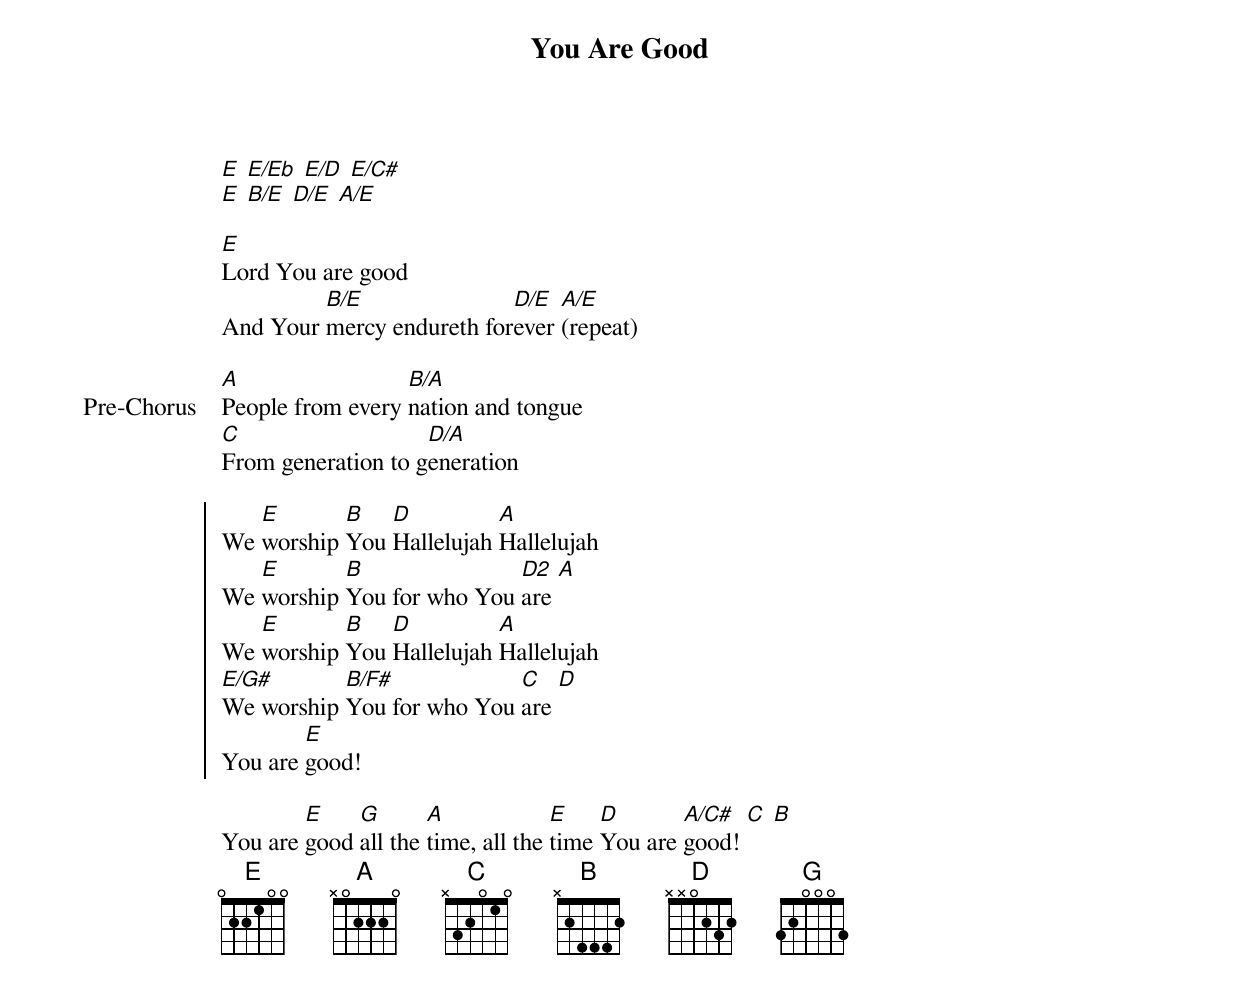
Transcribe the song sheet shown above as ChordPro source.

{title: You Are Good}
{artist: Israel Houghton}
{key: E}

{start_of_verse}
[E] [E/Eb] [E/D] [E/C#]
[E] [B/E] [D/E] [A/E]
{end_of_verse}

{start_of_verse}
[E]Lord You are good
And Your [B/E]mercy endureth for[D/E]ever [A/E](repeat)
{end_of_verse}

{start_of_bridge: Pre-Chorus}
[A]People from every [B/A]nation and tongue
[C]From generation to g[D/A]eneration
{end_of_bridge}

{start_of_chorus}
We [E]worship [B]You [D]Hallelujah [A]Hallelujah
We [E]worship [B]You for who You [D2]are [A]
We [E]worship [B]You [D]Hallelujah [A]Hallelujah
[E/G#]We worship [B/F#]You for who You [C]are [D]
You are [E]good!
{end_of_chorus}

{start_of_bridge}
You are [E]good [G]all the [A]time, all the [E]time [D]You are [A/C#]good! [C] [B]
{end_of_bridge}
